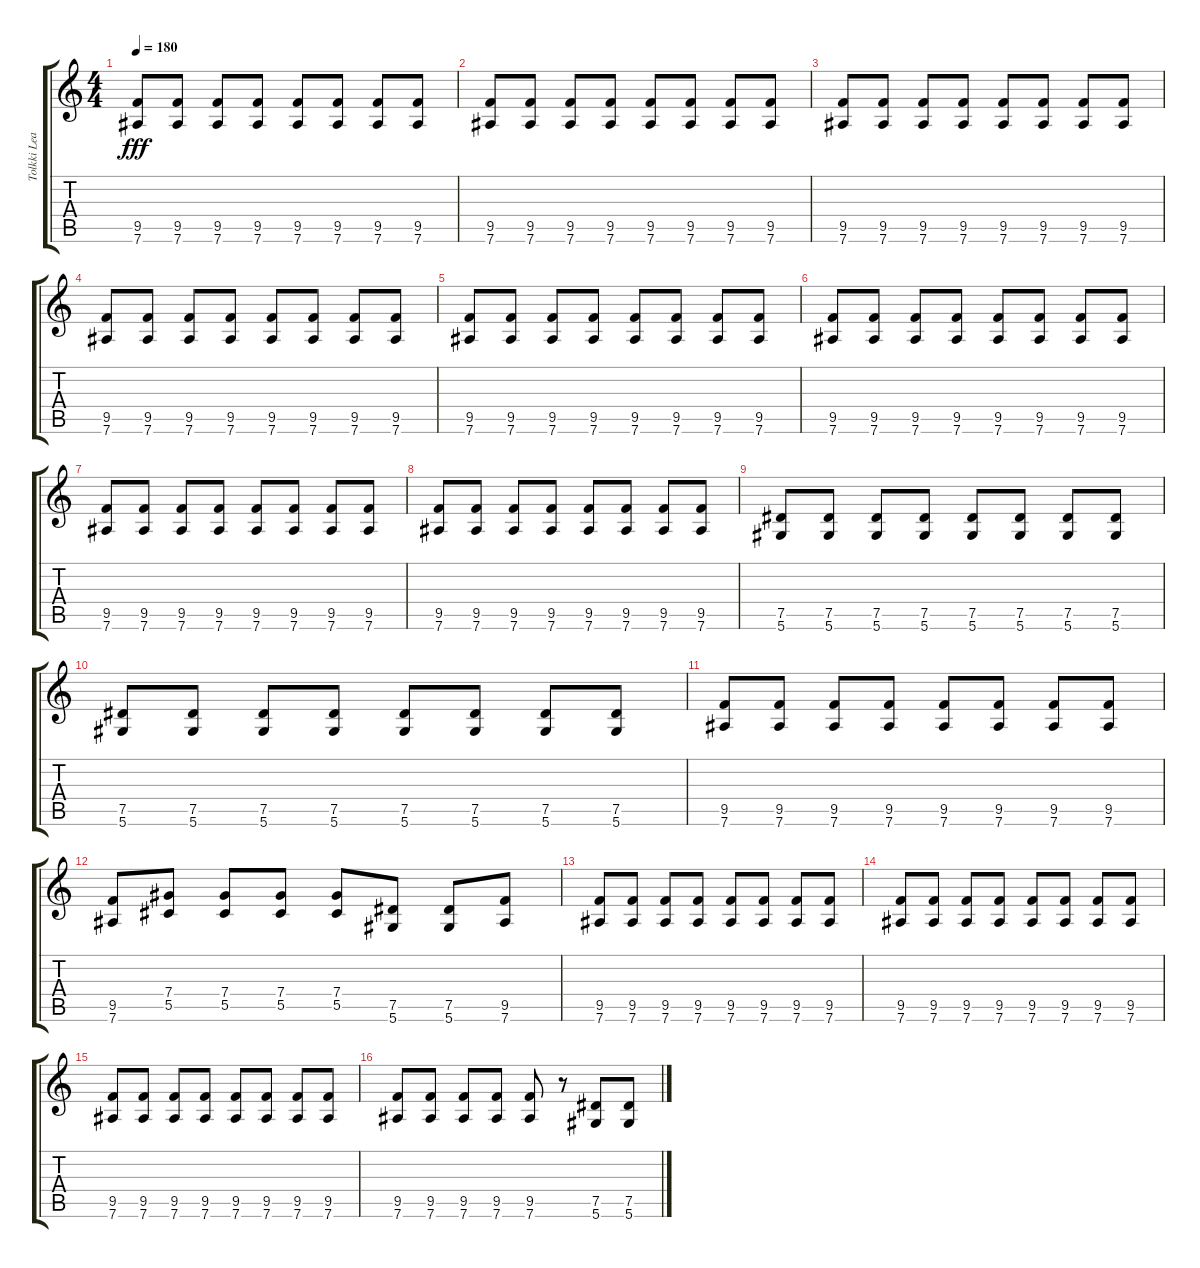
\track ("Tolkki Lead" "Tolkki Lea") {instrument overdrivenguitar}
\staff {score tabs}
\tuning (Eb4 Bb3 Gb3 Db3 Ab2 Eb2) {hide}
\ts (4 4)
\tempo 180
\clef g2
\ks c
(9.5 7.6).8{dy fff instrument overdrivenguitar} (9.5 7.6).8 (9.5 7.6).8 (9.5 7.6).8 (9.5 7.6).8 (9.5 7.6).8 (9.5 7.6).8 (9.5 7.6).8 |
(9.5 7.6).8 (9.5 7.6).8 (9.5 7.6).8 (9.5 7.6).8 (9.5 7.6).8 (9.5 7.6).8 (9.5 7.6).8 (9.5 7.6).8 |
(9.5 7.6).8 (9.5 7.6).8 (9.5 7.6).8 (9.5 7.6).8 (9.5 7.6).8 (9.5 7.6).8 (9.5 7.6).8 (9.5 7.6).8 |
(9.5 7.6).8 (9.5 7.6).8 (9.5 7.6).8 (9.5 7.6).8 (9.5 7.6).8 (9.5 7.6).8 (9.5 7.6).8 (9.5 7.6).8 |
(9.5 7.6).8 (9.5 7.6).8 (9.5 7.6).8 (9.5 7.6).8 (9.5 7.6).8 (9.5 7.6).8 (9.5 7.6).8 (9.5 7.6).8 |
(9.5 7.6).8 (9.5 7.6).8 (9.5 7.6).8 (9.5 7.6).8 (9.5 7.6).8 (9.5 7.6).8 (9.5 7.6).8 (9.5 7.6).8 |
(9.5 7.6).8 (9.5 7.6).8 (9.5 7.6).8 (9.5 7.6).8 (9.5 7.6).8 (9.5 7.6).8 (9.5 7.6).8 (9.5 7.6).8 |
(9.5 7.6).8 (9.5 7.6).8 (9.5 7.6).8 (9.5 7.6).8 (9.5 7.6).8 (9.5 7.6).8 (9.5 7.6).8 (9.5 7.6).8 |
(7.5 5.6).8 (7.5 5.6).8 (7.5 5.6).8 (7.5 5.6).8 (7.5 5.6).8 (7.5 5.6).8 (7.5 5.6).8 (7.5 5.6).8 |
(7.5 5.6).8 (7.5 5.6).8 (7.5 5.6).8 (7.5 5.6).8 (7.5 5.6).8 (7.5 5.6).8 (7.5 5.6).8 (7.5 5.6).8 |
(9.5 7.6).8 (9.5 7.6).8 (9.5 7.6).8 (9.5 7.6).8 (9.5 7.6).8 (9.5 7.6).8 (9.5 7.6).8 (9.5 7.6).8 |
(9.5 7.6).8 (7.4 5.5).8 (7.4 5.5).8 (7.4 5.5).8 (7.4 5.5).8 (7.5 5.6).8 (7.5 5.6).8 (9.5 7.6).8 |
(9.5 7.6).8 (9.5 7.6).8 (9.5 7.6).8 (9.5 7.6).8 (9.5 7.6).8 (9.5 7.6).8 (9.5 7.6).8 (9.5 7.6).8 |
(9.5 7.6).8 (9.5 7.6).8 (9.5 7.6).8 (9.5 7.6).8 (9.5 7.6).8 (9.5 7.6).8 (9.5 7.6).8 (9.5 7.6).8 |
(9.5 7.6).8 (9.5 7.6).8 (9.5 7.6).8 (9.5 7.6).8 (9.5 7.6).8 (9.5 7.6).8 (9.5 7.6).8 (9.5 7.6).8 |
(9.5 7.6).8 (9.5 7.6).8 (9.5 7.6).8 (9.5 7.6).8 (9.5 7.6).8 r.8 (7.5 5.6).8 (7.5 5.6).8
